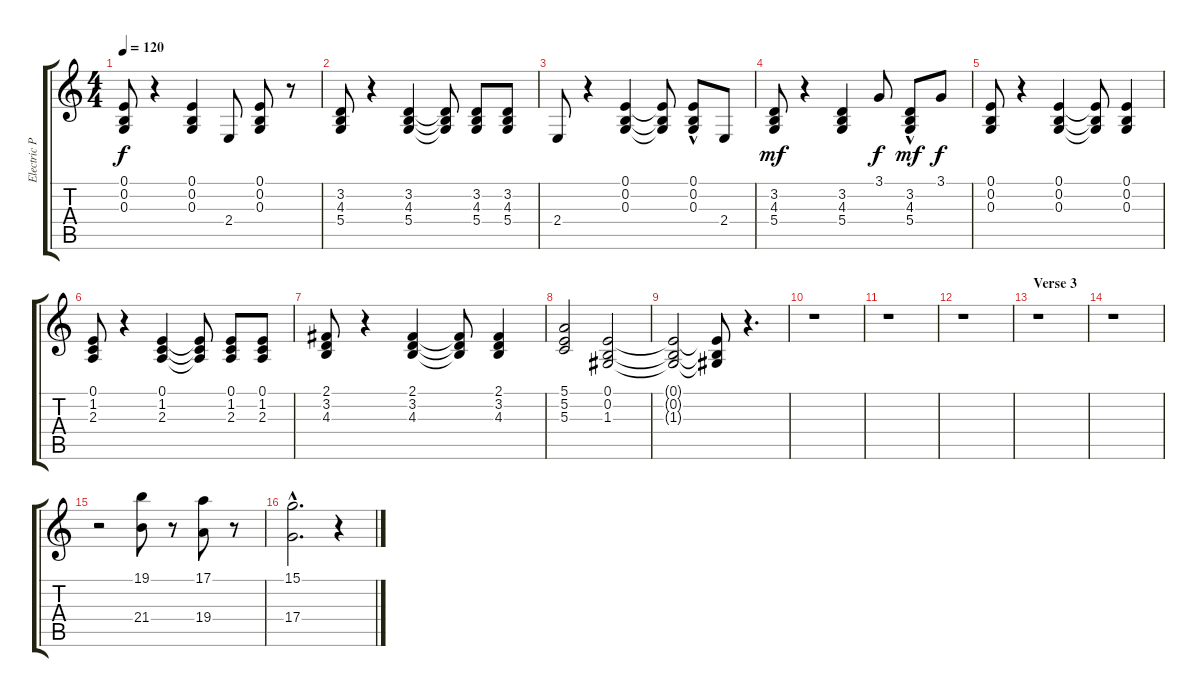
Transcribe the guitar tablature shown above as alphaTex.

\track ("Electric Piano" "Electric P") {instrument electricpiano1}
\staff {score tabs}
\tuning (E4 B3 G3 D3 A2 E2) {hide}
\ts (4 4)
\tempo 120
\clef g2
\ks c
(0.1 0.2 0.3).8{dy f} r.4 (0.1 0.2 0.3).4 2.4.8 (0.1 0.2 0.3).8 r.8 |
(3.2 4.3 5.4).8 r.4 (3.2 4.3 5.4).4 (3.2{t} 4.3{t} 5.4{t}).8 (3.2 4.3 5.4).8 (3.2 4.3 5.4).8 |
2.4.8 r.4 (0.1 0.2 0.3).4 (0.1{t} 0.2{t} 0.3{t}).8 (0.1 0.2{hac} 0.3{hac}).8 2.4.8 |
(3.2 4.3 5.4).8{dy mf} r.4 (3.2 4.3 5.4).4 3.1.8{dy f} (3.2{hac} 4.3{hac} 5.4{hac}).8{dy mf} 3.1.8{dy f} |
(0.1 0.2 0.3).8 r.4 (0.1 0.2 0.3).4 (0.1{t} 0.2{t} 0.3{t}).8 (0.1 0.2 0.3).4 |
(0.1 1.2 2.3).8 r.4 (0.1 1.2 2.3).4 (0.1{t} 1.2{t} 2.3{t}).8 (0.1 1.2 2.3).8 (0.1 1.2 2.3).8 |
(2.1 3.2 4.3).8 r.4 (2.1 3.2 4.3).4 (2.1{t} 3.2{t} 4.3{t}).8 (2.1 3.2 4.3).4 |
(5.1 5.2 5.3).2 (0.1 0.2 1.3).2 |
(0.1{t} 0.2{t} 1.3{t}).2 (0.1{t} 0.2{t} 1.3{t}).8 r.4{d} |
r.1 |
r.1 |
r.1 |
\section ("" "Verse 3")
r.1 |
r.1 |
r.2 (19.1 21.4).8 r.8 (17.1 19.4).8 r.8 |
(15.1{hac} 17.4{hac}).2{d} r.4
